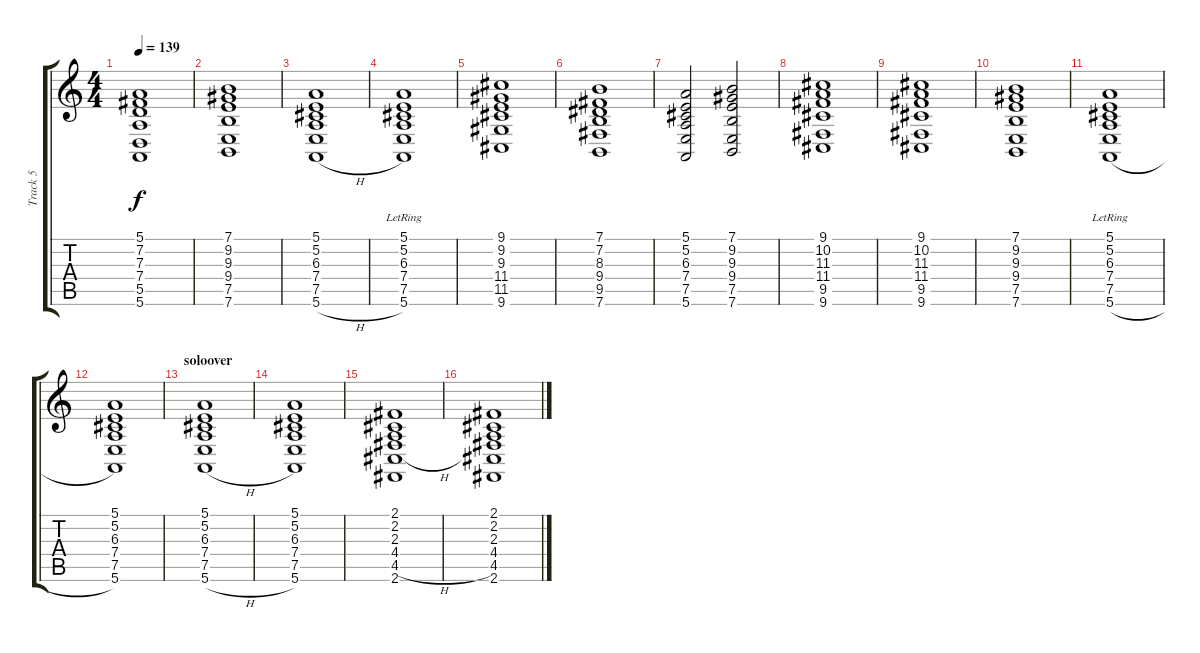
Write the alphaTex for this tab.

\track ("Track 5" "Track 5") {instrument synthstrings1}
\staff {score tabs}
\tuning (E4 B3 G3 D3 A2 E2) {hide}
\ts (4 4)
\tempo 139
\clef g2
\ks c
(5.1 7.2 7.3 7.4 5.5 5.6).1{dy f} |
(7.1 9.2 9.3 9.4 7.5 7.6).1 |
(5.1 5.2 6.3 7.4 7.5 5.6{h}).1 |
(5.1{lr} 5.2 6.3 7.4 7.5 5.6).1 |
(9.1 9.2 9.3 11.4 11.5 9.6).1 |
(7.1 7.2 8.3 9.4 9.5 7.6).1 |
(5.1 5.2 6.3 7.4 7.5 5.6).2 (7.1 9.2 9.3 9.4 7.5 7.6).2 |
(9.1 10.2 11.3 11.4 9.5 9.6).1 |
(9.1 10.2 11.3 11.4 9.5 9.6).1 |
(7.1 9.2 9.3 9.4 7.5 7.6).1 |
(5.1{lr} 5.2 6.3 7.4 7.5 5.6{h}).1 |
(5.1 5.2 6.3 7.4 7.5 5.6).1 |
\section ("" "soloover")
(5.1 5.2 6.3 7.4 7.5 5.6{h}).1 |
(5.1 5.2 6.3 7.4 7.5 5.6).1 |
(2.1 2.2 2.3 4.4 4.5{h} 2.6).1 |
(2.1 2.2 2.3 4.4 4.5 2.6).1
